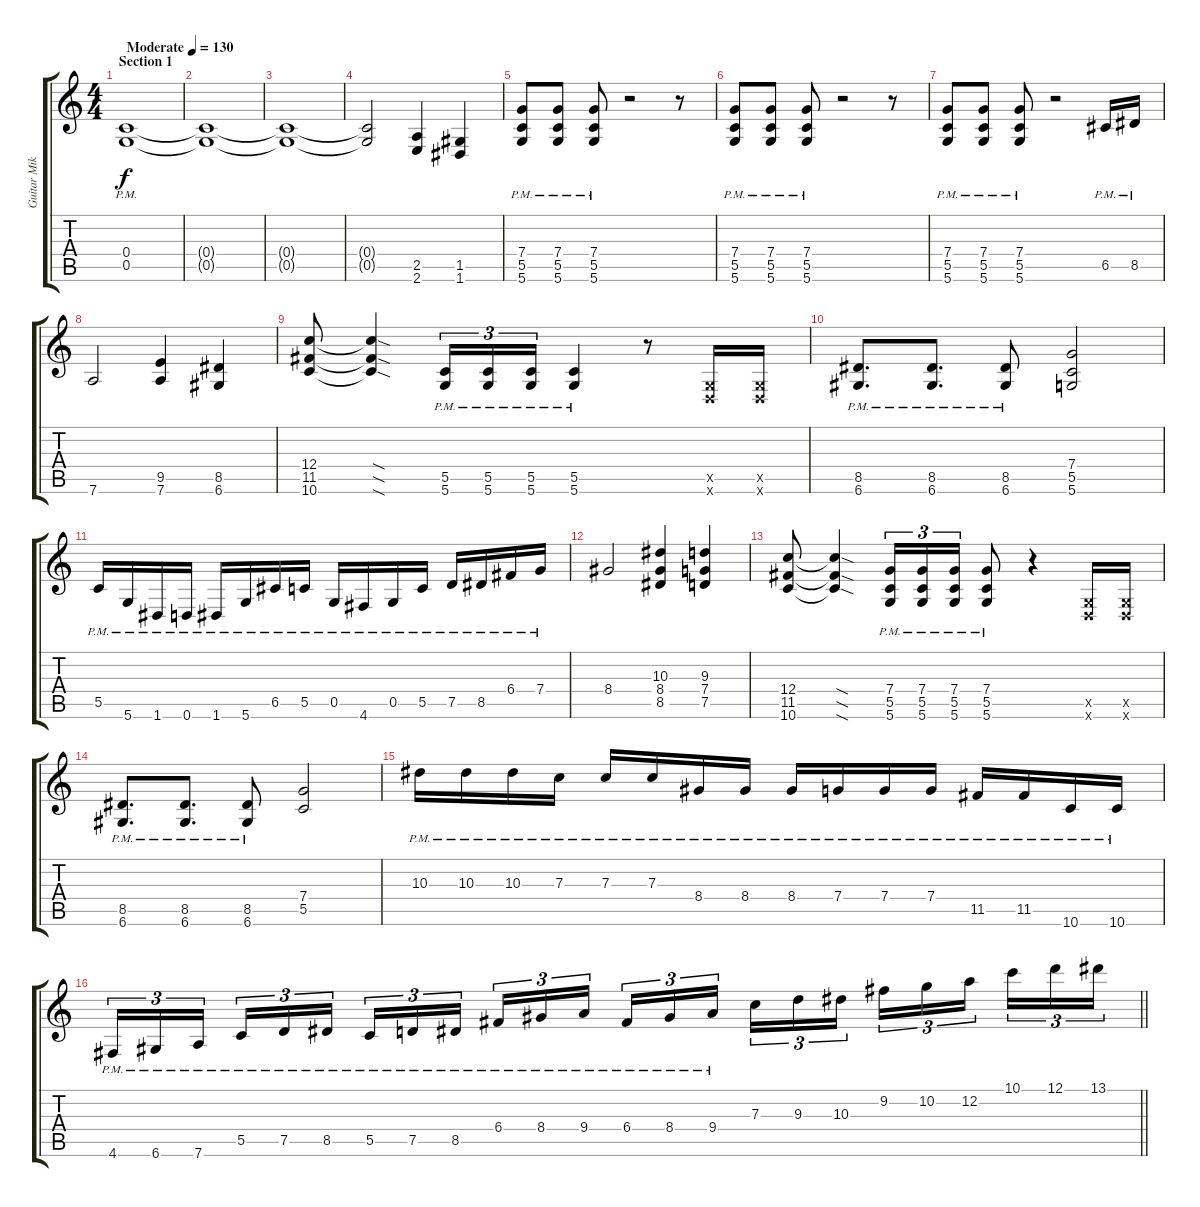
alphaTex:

\track ("Guitar Mika" "Guitar Mik") {instrument overdrivenguitar}
\staff {score tabs}
\tuning (D4 A3 F3 C3 G2 D2) {hide}
\ts (4 4)
\section ("" "Section 1")
\tempo (130 "Moderate")
\clef g2
\ks c
(0.4{pm} 0.5{pm}).1{dy f instrument overdrivenguitar} |
(0.4{t} 0.5{t}).1 |
(0.4{t} 0.5{t}).1 |
(0.4{t} 0.5{t}).2 (2.5 2.6).4 (1.5 1.6).4 |
(7.4{pm} 5.5{pm} 5.6{pm}).8 (7.4{pm} 5.5{pm} 5.6{pm}).8 (7.4{pm} 5.5{pm} 5.6{pm}).8 r.2 r.8 |
(7.4{pm} 5.5{pm} 5.6{pm}).8 (7.4{pm} 5.5{pm} 5.6{pm}).8 (7.4{pm} 5.5{pm} 5.6{pm}).8 r.2 r.8 |
(7.4{pm} 5.5{pm} 5.6{pm}).8 (7.4{pm} 5.5{pm} 5.6{pm}).8 (7.4{pm} 5.5{pm} 5.6{pm}).8 r.2 6.5{pm}.16 8.5{pm}.16 |
7.6.2 (9.5 7.6).4 (8.5 6.6).4 |
(12.4 11.5 10.6).8 (12.4{sod t} 11.5{sod t} 10.6{sod t}).4 (5.5{pm} 5.6{pm}).16{tu (3 2)} (5.5{pm} 5.6{pm}).16{tu (3 2)} (5.5{pm} 5.6{pm}).16{tu (3 2)} (5.5{pm} 5.6{pm}).4 r.8 (0.5{x} 0.6{x}).16 (0.5{x} 0.6{x}).16 |
(8.5{pm} 6.6{pm}).8{d} (8.5{pm} 6.6{pm}).8{d} (8.5{pm} 6.6{pm}).8 (7.4 5.5 5.6).2 |
5.5{pm}.16 5.6{pm}.16 1.6{pm}.16 0.6{pm}.16 1.6{pm}.16 5.6{pm}.16 6.5{pm}.16 5.5{pm}.16 0.5{pm}.16 4.6{pm}.16 0.5{pm}.16 5.5{pm}.16 7.5{pm}.16 8.5{pm}.16 6.4{pm}.16 7.4{pm}.16 |
8.4.2 (10.3 8.4 8.5).4 (9.3 7.4 7.5).4 |
(12.4 11.5 10.6).8 (12.4{sod t} 11.5{sod t} 10.6{sod t}).4 (7.4{pm} 5.5{pm} 5.6{pm}).16{tu (3 2)} (7.4{pm} 5.5{pm} 5.6{pm}).16{tu (3 2)} (7.4{pm} 5.5{pm} 5.6{pm}).16{tu (3 2)} (7.4{pm} 5.5{pm} 5.6{pm}).8 r.4 (0.5{x} 0.6{x}).16 (0.5{x} 0.6{x}).16 |
(8.5{pm} 6.6{pm}).8{d} (8.5{pm} 6.6{pm}).8{d} (8.5{pm} 6.6{pm}).8 (7.4 5.5).2 |
10.3{pm}.16 10.3{pm}.16 10.3{pm}.16 7.3{pm}.16 7.3{pm}.16 7.3{pm}.16 8.4{pm}.16 8.4{pm}.16 8.4{pm}.16 7.4{pm}.16 7.4{pm}.16 7.4{pm}.16 11.5{pm}.16 11.5{pm}.16 10.6{pm}.16 10.6{pm}.16 |
\barLineRight lightlight
4.6{pm}.16{tu (3 2)} 6.6{pm}.16{tu (3 2)} 7.6{pm}.16{tu (3 2) beam splitsecondary} 5.5{pm}.16{tu (3 2)} 7.5{pm}.16{tu (3 2)} 8.5{pm}.16{tu (3 2)} 5.5{pm}.16{tu (3 2)} 7.5{pm}.16{tu (3 2)} 8.5{pm}.16{tu (3 2) beam splitsecondary} 6.4{pm}.16{tu (3 2)} 8.4{pm}.16{tu (3 2)} 9.4{pm}.16{tu (3 2)} 6.4{pm}.16{tu (3 2)} 8.4{pm}.16{tu (3 2)} 9.4{pm}.16{tu (3 2) beam splitsecondary} 7.3.16{tu (3 2)} 9.3.16{tu (3 2)} 10.3.16{tu (3 2)} 9.2.16{tu (3 2)} 10.2.16{tu (3 2)} 12.2.16{tu (3 2) beam splitsecondary} 10.1.16{tu (3 2)} 12.1.16{tu (3 2)} 13.1.16{tu (3 2)}
